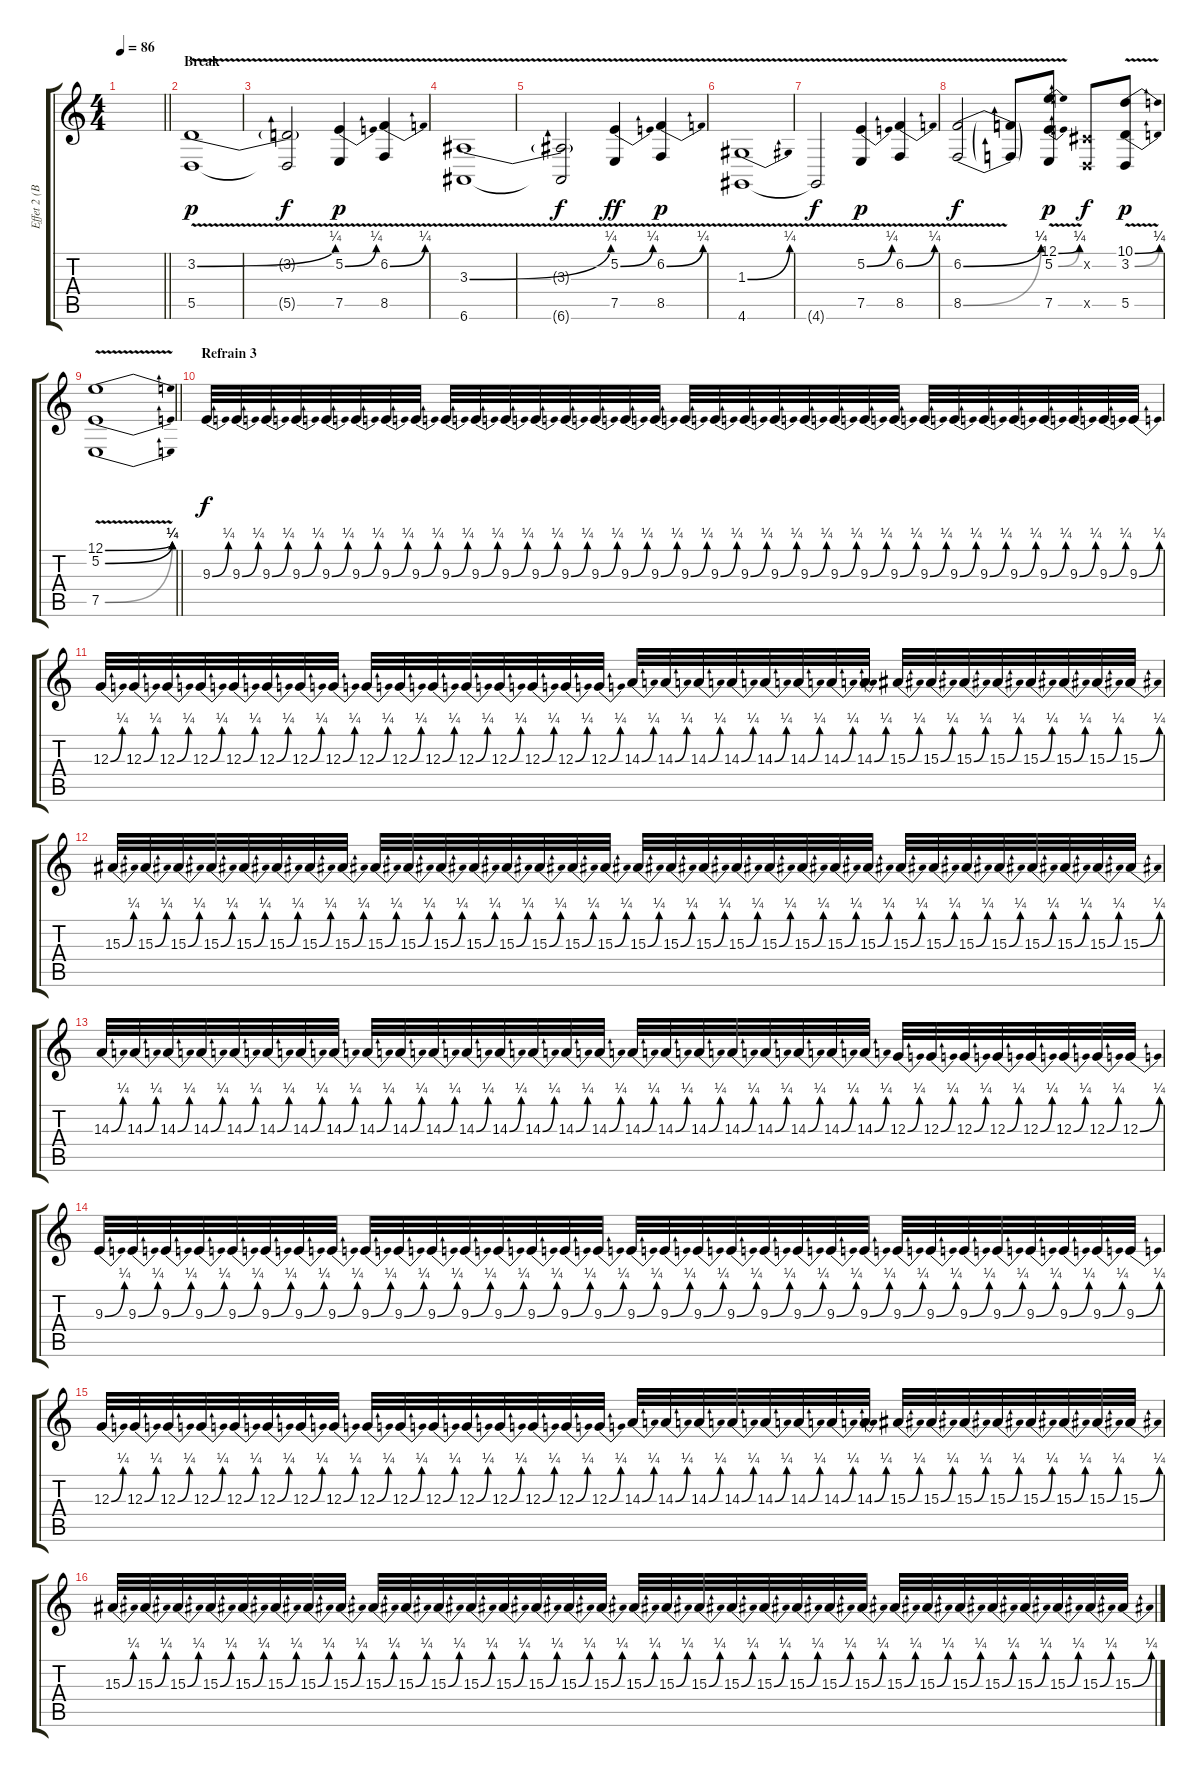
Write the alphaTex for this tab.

\track ("Effet 2 (Bruits Couplets et Guitare)" "Effet 2 (B") {instrument lead1square}
\staff {score tabs}
\tuning (E4 B3 G3 D3 A2 E2) {hide}
\ts (4 4)
\tempo 86
\clef g2
\barLineRight lightlight
\ks c
|
\section ("" "Break")
(3.2{be (bend 0 0 60 1)} 5.5{v}).1{dy p} |
(3.2{t} 5.5{t}).2{dy f} (5.2{be (bend 0 0 60 1)} 7.5{v}).4{dy p} (6.2{be (bend 0 0 60 1)} 8.5{v}).4 |
(3.3{be (bend 0 0 60 1)} 6.6{v}).1 |
(3.3{t} 6.6{t}).2{dy f} (5.2{be (bend 0 0 60 1)} 7.5{v}).4{dy ff} (6.2{be (bend 0 0 60 1)} 8.5{v}).4{dy p} |
(1.3{be (bend 0 0 60 1)} 4.6{v}).1 |
4.6{t}.2{dy f} (5.2{be (bend 0 0 60 1)} 7.5{v}).4{dy p} (6.2{be (bend 0 0 60 1)} 8.5{v}).4 |
(6.2{be (bend 0 0 60 1) v} 8.5{be (bend 0 0 60 1)}).2{dy f} (6.2{t} 8.5{t}).8 (12.1{be (bend 0 0 60 1) v} 5.2{be (bend 0 0 60 1) v} 7.5{v}).8{dy p} (2.2{x} 5.5{x}).8{dy f} (10.1{be (bend 0 0 60 1) v} 3.2{be (bend 0 0 60 1) v} 5.5{v}).8{dy p} |
\barLineRight lightlight
(12.1{be (bend 0 0 60 1) v} 5.2{be (bend 0 0 60 1) v} 7.5{be (bend 0 0 60 1) v}).1 |
\section ("" "Refrain 3")
9.3{be (bend 0 0 60 1)}.32{dy f} 9.3{be (bend 0 0 60 1)}.32 9.3{be (bend 0 0 60 1)}.32 9.3{be (bend 0 0 60 1)}.32 9.3{be (bend 0 0 60 1)}.32 9.3{be (bend 0 0 60 1)}.32 9.3{be (bend 0 0 60 1)}.32 9.3{be (bend 0 0 60 1)}.32 9.3{be (bend 0 0 60 1)}.32 9.3{be (bend 0 0 60 1)}.32 9.3{be (bend 0 0 60 1)}.32 9.3{be (bend 0 0 60 1)}.32 9.3{be (bend 0 0 60 1)}.32 9.3{be (bend 0 0 60 1)}.32 9.3{be (bend 0 0 60 1)}.32 9.3{be (bend 0 0 60 1)}.32 9.3{be (bend 0 0 60 1)}.32 9.3{be (bend 0 0 60 1)}.32 9.3{be (bend 0 0 60 1)}.32 9.3{be (bend 0 0 60 1)}.32 9.3{be (bend 0 0 60 1)}.32 9.3{be (bend 0 0 60 1)}.32 9.3{be (bend 0 0 60 1)}.32 9.3{be (bend 0 0 60 1)}.32 9.3{be (bend 0 0 60 1)}.32 9.3{be (bend 0 0 60 1)}.32 9.3{be (bend 0 0 60 1)}.32 9.3{be (bend 0 0 60 1)}.32 9.3{be (bend 0 0 60 1)}.32 9.3{be (bend 0 0 60 1)}.32 9.3{be (bend 0 0 60 1)}.32 9.3{be (bend 0 0 60 1)}.32 |
12.3{be (bend 0 0 60 1)}.32 12.3{be (bend 0 0 60 1)}.32 12.3{be (bend 0 0 60 1)}.32 12.3{be (bend 0 0 60 1)}.32 12.3{be (bend 0 0 60 1)}.32 12.3{be (bend 0 0 60 1)}.32 12.3{be (bend 0 0 60 1)}.32 12.3{be (bend 0 0 60 1)}.32 12.3{be (bend 0 0 60 1)}.32 12.3{be (bend 0 0 60 1)}.32 12.3{be (bend 0 0 60 1)}.32 12.3{be (bend 0 0 60 1)}.32 12.3{be (bend 0 0 60 1)}.32 12.3{be (bend 0 0 60 1)}.32 12.3{be (bend 0 0 60 1)}.32 12.3{be (bend 0 0 60 1)}.32 14.3{be (bend 0 0 60 1)}.32 14.3{be (bend 0 0 60 1)}.32 14.3{be (bend 0 0 60 1)}.32 14.3{be (bend 0 0 60 1)}.32 14.3{be (bend 0 0 60 1)}.32 14.3{be (bend 0 0 60 1)}.32 14.3{be (bend 0 0 60 1)}.32 14.3{be (bend 0 0 60 1)}.32 15.3{be (bend 0 0 60 1)}.32 15.3{be (bend 0 0 60 1)}.32 15.3{be (bend 0 0 60 1)}.32 15.3{be (bend 0 0 60 1)}.32 15.3{be (bend 0 0 60 1)}.32 15.3{be (bend 0 0 60 1)}.32 15.3{be (bend 0 0 60 1)}.32 15.3{be (bend 0 0 60 1)}.32 |
15.3{be (bend 0 0 60 1)}.32 15.3{be (bend 0 0 60 1)}.32 15.3{be (bend 0 0 60 1)}.32 15.3{be (bend 0 0 60 1)}.32 15.3{be (bend 0 0 60 1)}.32 15.3{be (bend 0 0 60 1)}.32 15.3{be (bend 0 0 60 1)}.32 15.3{be (bend 0 0 60 1)}.32 15.3{be (bend 0 0 60 1)}.32 15.3{be (bend 0 0 60 1)}.32 15.3{be (bend 0 0 60 1)}.32 15.3{be (bend 0 0 60 1)}.32 15.3{be (bend 0 0 60 1)}.32 15.3{be (bend 0 0 60 1)}.32 15.3{be (bend 0 0 60 1)}.32 15.3{be (bend 0 0 60 1)}.32 15.3{be (bend 0 0 60 1)}.32 15.3{be (bend 0 0 60 1)}.32 15.3{be (bend 0 0 60 1)}.32 15.3{be (bend 0 0 60 1)}.32 15.3{be (bend 0 0 60 1)}.32 15.3{be (bend 0 0 60 1)}.32 15.3{be (bend 0 0 60 1)}.32 15.3{be (bend 0 0 60 1)}.32 15.3{be (bend 0 0 60 1)}.32 15.3{be (bend 0 0 60 1)}.32 15.3{be (bend 0 0 60 1)}.32 15.3{be (bend 0 0 60 1)}.32 15.3{be (bend 0 0 60 1)}.32 15.3{be (bend 0 0 60 1)}.32 15.3{be (bend 0 0 60 1)}.32 15.3{be (bend 0 0 60 1)}.32 |
14.3{be (bend 0 0 60 1)}.32 14.3{be (bend 0 0 60 1)}.32 14.3{be (bend 0 0 60 1)}.32 14.3{be (bend 0 0 60 1)}.32 14.3{be (bend 0 0 60 1)}.32 14.3{be (bend 0 0 60 1)}.32 14.3{be (bend 0 0 60 1)}.32 14.3{be (bend 0 0 60 1)}.32 14.3{be (bend 0 0 60 1)}.32 14.3{be (bend 0 0 60 1)}.32 14.3{be (bend 0 0 60 1)}.32 14.3{be (bend 0 0 60 1)}.32 14.3{be (bend 0 0 60 1)}.32 14.3{be (bend 0 0 60 1)}.32 14.3{be (bend 0 0 60 1)}.32 14.3{be (bend 0 0 60 1)}.32 14.3{be (bend 0 0 60 1)}.32 14.3{be (bend 0 0 60 1)}.32 14.3{be (bend 0 0 60 1)}.32 14.3{be (bend 0 0 60 1)}.32 14.3{be (bend 0 0 60 1)}.32 14.3{be (bend 0 0 60 1)}.32 14.3{be (bend 0 0 60 1)}.32 14.3{be (bend 0 0 60 1)}.32 12.3{be (bend 0 0 60 1)}.32 12.3{be (bend 0 0 60 1)}.32 12.3{be (bend 0 0 60 1)}.32 12.3{be (bend 0 0 60 1)}.32 12.3{be (bend 0 0 60 1)}.32 12.3{be (bend 0 0 60 1)}.32 12.3{be (bend 0 0 60 1)}.32 12.3{be (bend 0 0 60 1)}.32 |
9.3{be (bend 0 0 60 1)}.32 9.3{be (bend 0 0 60 1)}.32 9.3{be (bend 0 0 60 1)}.32 9.3{be (bend 0 0 60 1)}.32 9.3{be (bend 0 0 60 1)}.32 9.3{be (bend 0 0 60 1)}.32 9.3{be (bend 0 0 60 1)}.32 9.3{be (bend 0 0 60 1)}.32 9.3{be (bend 0 0 60 1)}.32 9.3{be (bend 0 0 60 1)}.32 9.3{be (bend 0 0 60 1)}.32 9.3{be (bend 0 0 60 1)}.32 9.3{be (bend 0 0 60 1)}.32 9.3{be (bend 0 0 60 1)}.32 9.3{be (bend 0 0 60 1)}.32 9.3{be (bend 0 0 60 1)}.32 9.3{be (bend 0 0 60 1)}.32 9.3{be (bend 0 0 60 1)}.32 9.3{be (bend 0 0 60 1)}.32 9.3{be (bend 0 0 60 1)}.32 9.3{be (bend 0 0 60 1)}.32 9.3{be (bend 0 0 60 1)}.32 9.3{be (bend 0 0 60 1)}.32 9.3{be (bend 0 0 60 1)}.32 9.3{be (bend 0 0 60 1)}.32 9.3{be (bend 0 0 60 1)}.32 9.3{be (bend 0 0 60 1)}.32 9.3{be (bend 0 0 60 1)}.32 9.3{be (bend 0 0 60 1)}.32 9.3{be (bend 0 0 60 1)}.32 9.3{be (bend 0 0 60 1)}.32 9.3{be (bend 0 0 60 1)}.32 |
12.3{be (bend 0 0 60 1)}.32 12.3{be (bend 0 0 60 1)}.32 12.3{be (bend 0 0 60 1)}.32 12.3{be (bend 0 0 60 1)}.32 12.3{be (bend 0 0 60 1)}.32 12.3{be (bend 0 0 60 1)}.32 12.3{be (bend 0 0 60 1)}.32 12.3{be (bend 0 0 60 1)}.32 12.3{be (bend 0 0 60 1)}.32 12.3{be (bend 0 0 60 1)}.32 12.3{be (bend 0 0 60 1)}.32 12.3{be (bend 0 0 60 1)}.32 12.3{be (bend 0 0 60 1)}.32 12.3{be (bend 0 0 60 1)}.32 12.3{be (bend 0 0 60 1)}.32 12.3{be (bend 0 0 60 1)}.32 14.3{be (bend 0 0 60 1)}.32 14.3{be (bend 0 0 60 1)}.32 14.3{be (bend 0 0 60 1)}.32 14.3{be (bend 0 0 60 1)}.32 14.3{be (bend 0 0 60 1)}.32 14.3{be (bend 0 0 60 1)}.32 14.3{be (bend 0 0 60 1)}.32 14.3{be (bend 0 0 60 1)}.32 15.3{be (bend 0 0 60 1)}.32 15.3{be (bend 0 0 60 1)}.32 15.3{be (bend 0 0 60 1)}.32 15.3{be (bend 0 0 60 1)}.32 15.3{be (bend 0 0 60 1)}.32 15.3{be (bend 0 0 60 1)}.32 15.3{be (bend 0 0 60 1)}.32 15.3{be (bend 0 0 60 1)}.32 |
15.3{be (bend 0 0 60 1)}.32 15.3{be (bend 0 0 60 1)}.32 15.3{be (bend 0 0 60 1)}.32 15.3{be (bend 0 0 60 1)}.32 15.3{be (bend 0 0 60 1)}.32 15.3{be (bend 0 0 60 1)}.32 15.3{be (bend 0 0 60 1)}.32 15.3{be (bend 0 0 60 1)}.32 15.3{be (bend 0 0 60 1)}.32 15.3{be (bend 0 0 60 1)}.32 15.3{be (bend 0 0 60 1)}.32 15.3{be (bend 0 0 60 1)}.32 15.3{be (bend 0 0 60 1)}.32 15.3{be (bend 0 0 60 1)}.32 15.3{be (bend 0 0 60 1)}.32 15.3{be (bend 0 0 60 1)}.32 15.3{be (bend 0 0 60 1)}.32 15.3{be (bend 0 0 60 1)}.32 15.3{be (bend 0 0 60 1)}.32 15.3{be (bend 0 0 60 1)}.32 15.3{be (bend 0 0 60 1)}.32 15.3{be (bend 0 0 60 1)}.32 15.3{be (bend 0 0 60 1)}.32 15.3{be (bend 0 0 60 1)}.32 15.3{be (bend 0 0 60 1)}.32 15.3{be (bend 0 0 60 1)}.32 15.3{be (bend 0 0 60 1)}.32 15.3{be (bend 0 0 60 1)}.32 15.3{be (bend 0 0 60 1)}.32 15.3{be (bend 0 0 60 1)}.32 15.3{be (bend 0 0 60 1)}.32 15.3{be (bend 0 0 60 1)}.32
